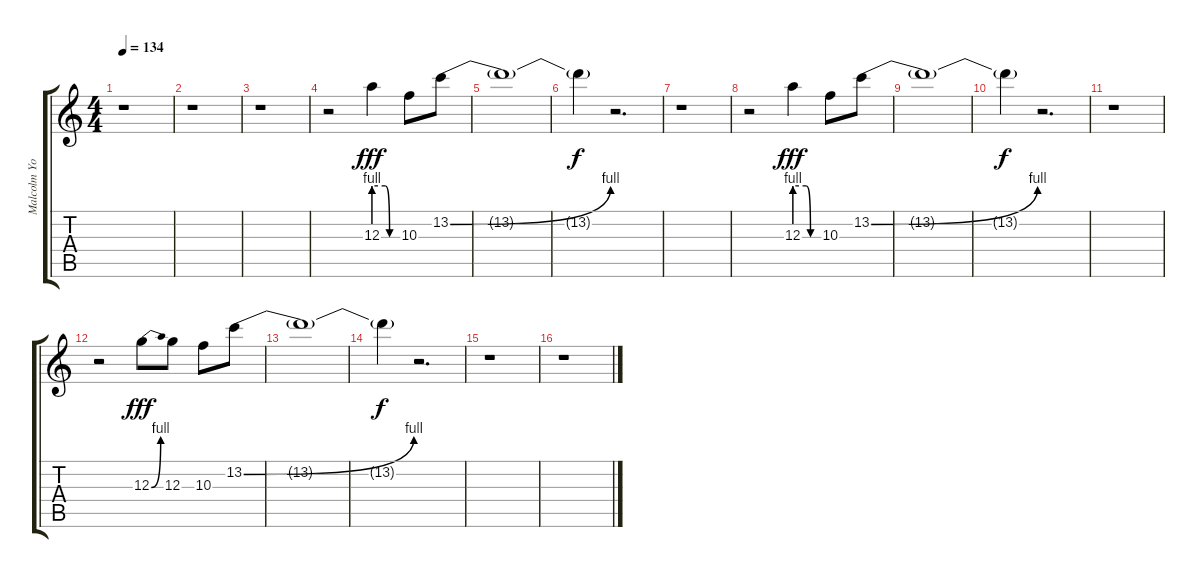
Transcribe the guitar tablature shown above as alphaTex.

\track ("Malcolm Young" "Malcolm Yo") {instrument overdrivenguitar}
\staff {score tabs}
\tuning (E4 B3 G3 D3 A2 E2) {hide}
\ts (4 4)
\tempo 134
\clef g2
\ks c
r.1{dy fff} |
r.1 |
r.1 |
r.2 12.3{be (custom 0 4 29 4 40 0 60 0)}.4 10.3.8 13.2{be (bend 0 0 60 4)}.8 |
13.2{t}.1 |
13.2{t}.4{dy f} r.2{d} |
r.1 |
r.2 12.3{be (custom 0 4 29 4 40 0 60 0)}.4{dy fff} 10.3.8 13.2{be (bend 0 0 60 4)}.8 |
13.2{t}.1 |
13.2{t}.4{dy f} r.2{d} |
r.1 |
r.2 12.3{be (bend 0 0 60 4)}.8{dy fff} 12.3.8 10.3.8 13.2{be (bend 0 0 60 4)}.8 |
13.2{t}.1 |
13.2{t}.4{dy f} r.2{d} |
r.1 |
r.1
